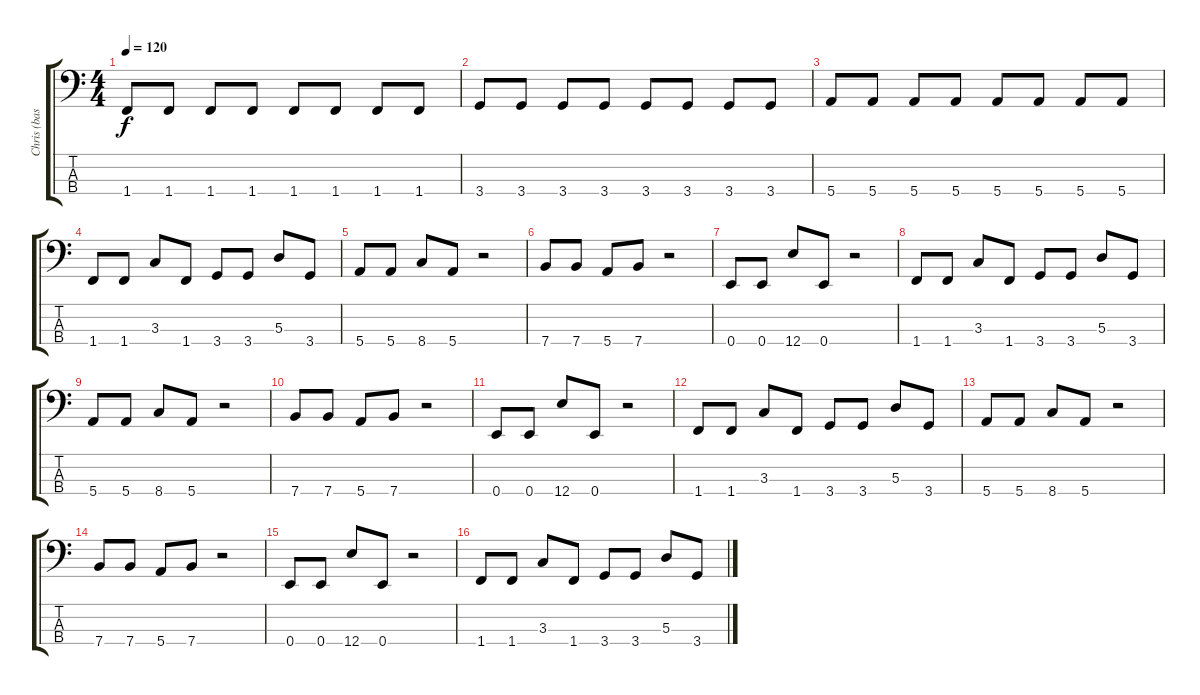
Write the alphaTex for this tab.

\track ("Chris (bass)" "Chris (bas") {instrument electricbassfinger}
\staff {score tabs}
\tuning (G2 D2 A1 E1) {hide}
\ts (4 4)
\tempo 120
\clef f4
\ks c
1.4.8{dy f} 1.4.8 1.4.8 1.4.8 1.4.8 1.4.8 1.4.8 1.4.8 |
3.4.8 3.4.8 3.4.8 3.4.8 3.4.8 3.4.8 3.4.8 3.4.8 |
5.4.8 5.4.8 5.4.8 5.4.8 5.4.8 5.4.8 5.4.8 5.4.8 |
1.4.8 1.4.8 3.3.8 1.4.8 3.4.8 3.4.8 5.3.8 3.4.8 |
5.4.8{volume 14} 5.4.8 8.4.8 5.4.8 r.2 |
7.4.8 7.4.8 5.4.8 7.4.8 r.2 |
0.4.8 0.4.8 12.4.8 0.4.8 r.2 |
1.4.8 1.4.8 3.3.8 1.4.8 3.4.8 3.4.8 5.3.8 3.4.8 |
5.4.8{volume 14} 5.4.8 8.4.8 5.4.8 r.2 |
7.4.8 7.4.8 5.4.8 7.4.8 r.2 |
0.4.8 0.4.8 12.4.8 0.4.8 r.2 |
1.4.8 1.4.8 3.3.8 1.4.8 3.4.8 3.4.8 5.3.8 3.4.8 |
5.4.8{volume 14} 5.4.8 8.4.8 5.4.8 r.2 |
7.4.8 7.4.8 5.4.8 7.4.8 r.2 |
0.4.8 0.4.8 12.4.8 0.4.8 r.2 |
1.4.8 1.4.8 3.3.8 1.4.8 3.4.8 3.4.8 5.3.8 3.4.8
